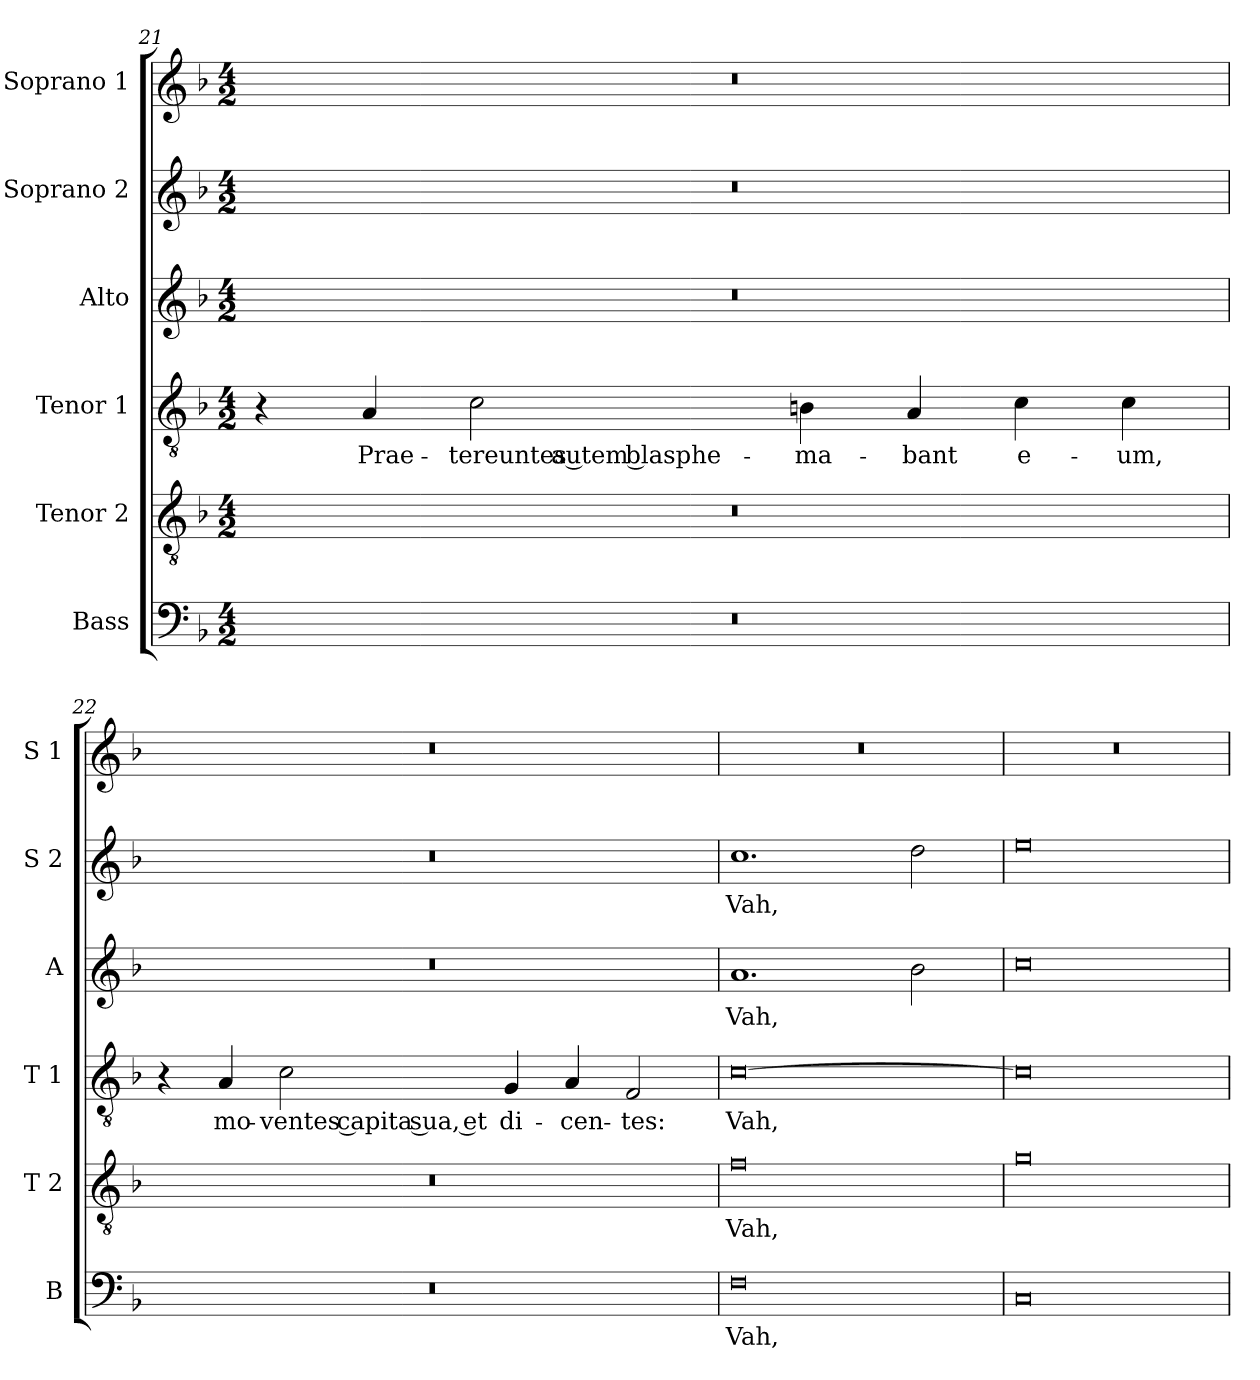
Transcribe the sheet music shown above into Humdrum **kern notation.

**kern	**text	**kern	**text	**kern	**text	**kern	**text	**kern	**text	**kern
*part6	*part6	*part5	*part5	*part4	*part4	*part3	*part3	*part2	*part2	*part1
*staff6	*staff6	*staff5	*staff5	*staff4	*staff4	*staff3	*staff3	*staff2	*staff2	*staff1
*I"Bass	*	*I"Tenor 2	*	*I"Tenor 1	*	*I"Alto	*	*I"Soprano 2	*	*I"Soprano 1
*I'B	*	*I'T 2	*	*I'T 1	*	*I'A	*	*I'S 2	*	*I'S 1
!!LO:LB:g=z
*clefF4	*	*clefGv2	*	*clefGv2	*	*clefG2	*	*clefG2	*	*clefG2
*k[b-]	*	*k[b-]	*	*k[b-]	*	*k[b-]	*	*k[b-]	*	*k[b-]
*F:	*	*F:	*	*F:	*	*F:	*	*F:	*	*F:
*M4/2	*	*M4/2	*	*M4/2	*	*M4/2	*	*M4/2	*	*M4/2
=21	=21	=21	=21	=21	=21	=21	=21	=21	=21	=21
0r	.	0r	.	4r	.	0r	.	0r	.	0r
!	!	!	!	!	!LO:LY:b	!	!	!	!	!
.	.	.	.	4A/	Prae-	.	.	.	.	.
!	!	!	!	!	!LO:LY:b	!	!	!	!	!
.	.	.	.	2c\	-tereuntes autem blasphe-	.	.	.	.	.
!	!	!	!	!	!LO:LY:b	!	!	!	!	!
.	.	.	.	4Bn\	-ma-	.	.	.	.	.
!	!	!	!	!	!LO:LY:b	!	!	!	!	!
.	.	.	.	4A/	-bant	.	.	.	.	.
!	!	!	!	!	!LO:LY:b	!	!	!	!	!
.	.	.	.	4c\	e-	.	.	.	.	.
!	!	!	!	!	!LO:LY:b	!	!	!	!	!
.	.	.	.	4c\	-um,	.	.	.	.	.
=22	=22	=22	=22	=22	=22	=22	=22	=22	=22	=22
0r	.	0r	.	4r	.	0r	.	0r	.	0r
!	!	!	!	!	!LO:LY:b	!	!	!	!	!
.	.	.	.	4A/	mo-	.	.	.	.	.
!	!	!	!	!	!LO:LY:b	!	!	!	!	!
.	.	.	.	2c\	-ventes capita sua, et	.	.	.	.	.
!	!	!	!	!	!LO:LY:b	!	!	!	!	!
.	.	.	.	4G/	di-	.	.	.	.	.
!	!	!	!	!	!LO:LY:b	!	!	!	!	!
.	.	.	.	4A/	-cen-	.	.	.	.	.
!	!	!	!	!	!LO:LY:b	!	!	!	!	!
.	.	.	.	2F/	-tes:	.	.	.	.	.
=23	=23	=23	=23	=23	=23	=23	=23	=23	=23	=23
!	!LO:LY:b	!	!	!	!	!	!	!	!	!
!	!	!	!LO:LY:b	!	!	!	!	!	!	!
!	!	!	!	!	!LO:LY:b	!	!	!	!	!
!	!	!	!	!	!	!	!LO:LY:b	!	!	!
!	!	!	!	!	!	!	!	!	!LO:LY:b	!
0F	Vah,	0f	Vah,	[0c	Vah,	1.a	Vah,	1.cc	Vah,	0r
.	.	.	.	.	.	2b-\	.	2dd\	.	.
=24	=24	=24	=24	=24	=24	=24	=24	=24	=24	=24
0C	.	0g	.	0c]	.	0cc	.	0ee	.	0r
=	=	=	=	=	=	=	=	=	=	=
*-	*-	*-	*-	*-	*-	*-	*-	*-	*-	*-
